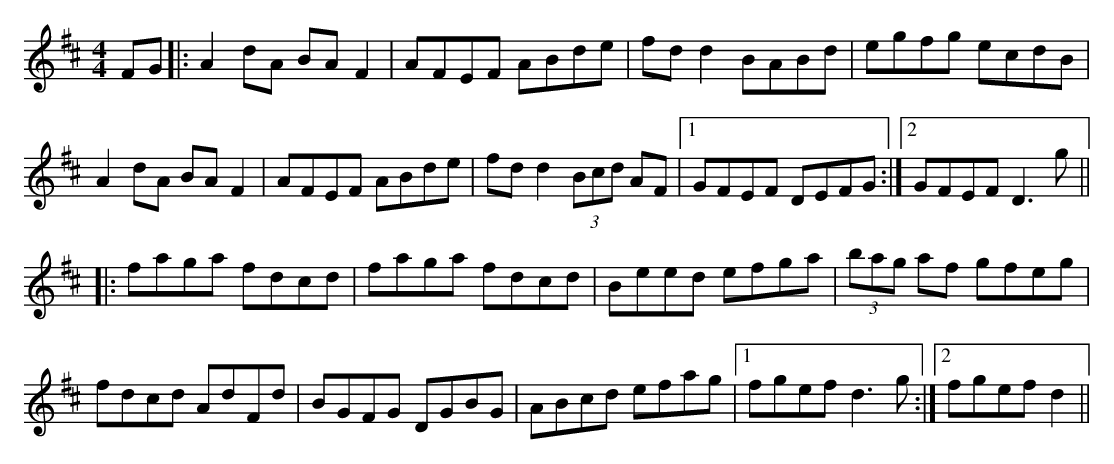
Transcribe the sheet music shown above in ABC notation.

X:1
M:4/4
K:D
FG|:A2dA BAF2|AFEF ABde|fd d2 BABd|egfg ecdB|
A2dA BAF2|AFEF ABde|fd d2 (3Bcd AF|1 GFEF DEFG:|2 GFEF D3g||
|:faga fdcd|faga fdcd|Beed efga|(3bag af gfeg|
fdcd AdFd|BGFG DGBG|ABcd efag|1 fgef d3g:|2 fgef d2||
